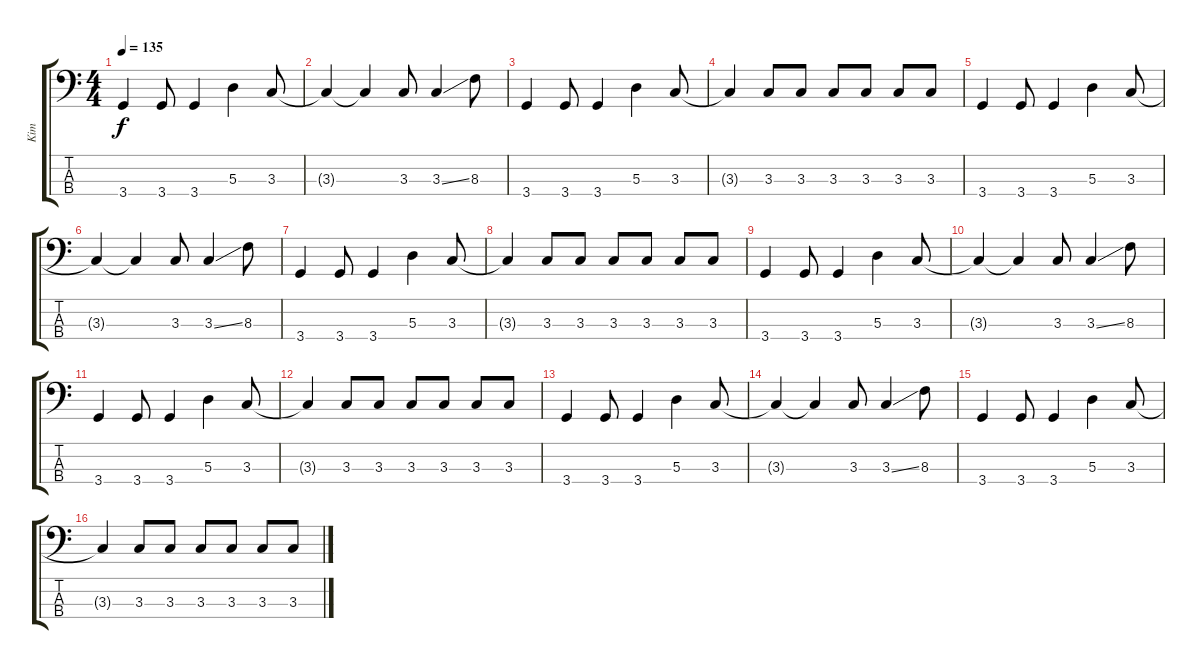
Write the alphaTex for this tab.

\track ("Kim" "Kim") {instrument electricbasspick}
\staff {score tabs}
\tuning (G2 D2 A1 E1) {hide}
\ts (4 4)
\tempo 135
\clef f4
\ks c
3.4.4{dy f} 3.4.8 3.4.4 5.3.4 3.3.8 |
3.3{t}.4 3.3{t}.4 3.3.8 3.3{ss}.4 8.3.8 |
3.4.4 3.4.8 3.4.4 5.3.4 3.3.8 |
3.3{t}.4 3.3.8 3.3.8 3.3.8 3.3.8 3.3.8 3.3.8 |
3.4.4 3.4.8 3.4.4 5.3.4 3.3.8 |
3.3{t}.4 3.3{t}.4 3.3.8 3.3{ss}.4 8.3.8 |
3.4.4 3.4.8 3.4.4 5.3.4 3.3.8 |
3.3{t}.4 3.3.8 3.3.8 3.3.8 3.3.8 3.3.8 3.3.8 |
3.4.4 3.4.8 3.4.4 5.3.4 3.3.8 |
3.3{t}.4 3.3{t}.4 3.3.8 3.3{ss}.4 8.3.8 |
3.4.4 3.4.8 3.4.4 5.3.4 3.3.8 |
3.3{t}.4 3.3.8 3.3.8 3.3.8 3.3.8 3.3.8 3.3.8 |
3.4.4 3.4.8 3.4.4 5.3.4 3.3.8 |
3.3{t}.4 3.3{t}.4 3.3.8 3.3{ss}.4 8.3.8 |
3.4.4 3.4.8 3.4.4 5.3.4 3.3.8 |
3.3{t}.4 3.3.8 3.3.8 3.3.8 3.3.8 3.3.8 3.3.8
